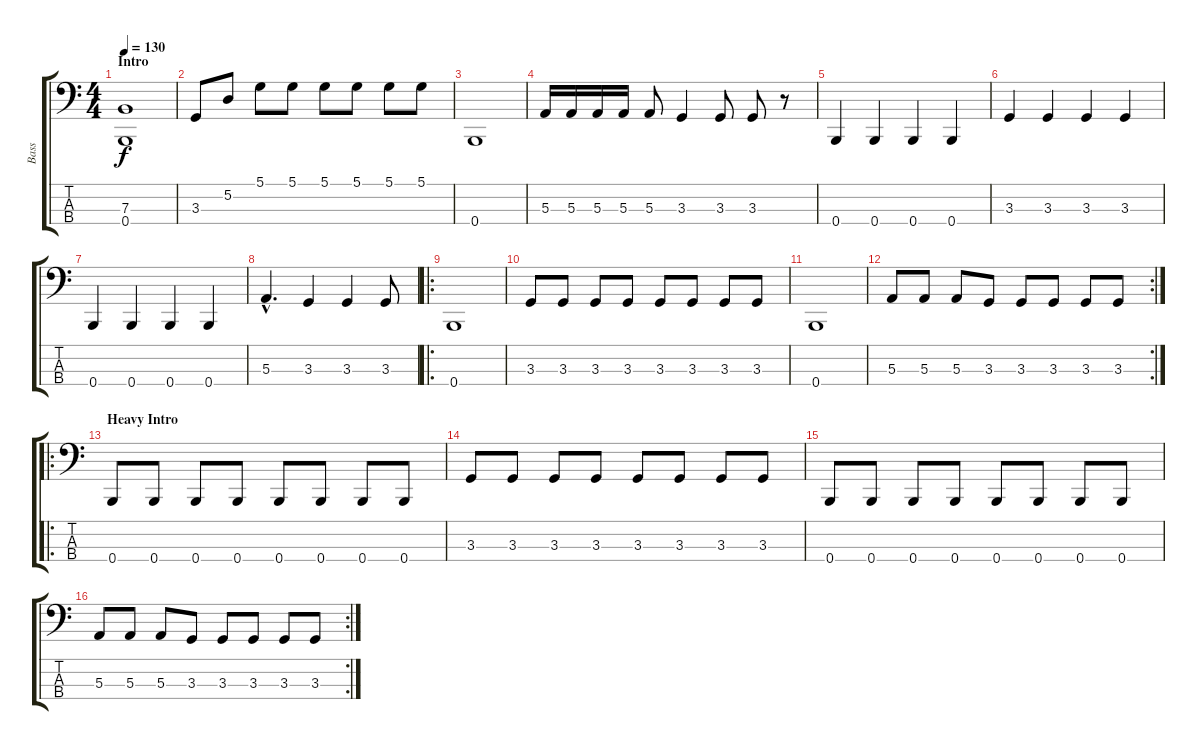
\track ("Bass" "Bass") {instrument electricbasspick}
\staff {score tabs}
\tuning (D2 A1 E1 B0) {hide}
\ts (4 4)
\section ("" "Intro")
\tempo 130
\clef f4
\ks c
(7.3 0.4).1{dy f instrument electricbasspick} |
3.3.8 5.2.8 5.1.8 5.1.8 5.1.8 5.1.8 5.1.8 5.1.8 |
0.4.1 |
5.3.16 5.3.16 5.3.16 5.3.16 5.3.8 3.3.4 3.3.8 3.3.8 r.8 |
0.4.4 0.4.4 0.4.4 0.4.4 |
3.3.4 3.3.4 3.3.4 3.3.4 |
0.4.4 0.4.4 0.4.4 0.4.4 |
5.3{hac}.4{d} 3.3.4 3.3.4 3.3.8 |
\ro
0.4.1 |
3.3.8 3.3.8 3.3.8 3.3.8 3.3.8 3.3.8 3.3.8 3.3.8 |
0.4.1 |
\rc 2
5.3.8 5.3.8 5.3.8 3.3.8 3.3.8 3.3.8 3.3.8 3.3.8 |
\ro
\section ("" "Heavy Intro")
0.4.8 0.4.8 0.4.8 0.4.8 0.4.8 0.4.8 0.4.8 0.4.8 |
3.3.8 3.3.8 3.3.8 3.3.8 3.3.8 3.3.8 3.3.8 3.3.8 |
0.4.8 0.4.8 0.4.8 0.4.8 0.4.8 0.4.8 0.4.8 0.4.8 |
\rc 2
5.3.8 5.3.8 5.3.8 3.3.8 3.3.8 3.3.8 3.3.8 3.3.8
